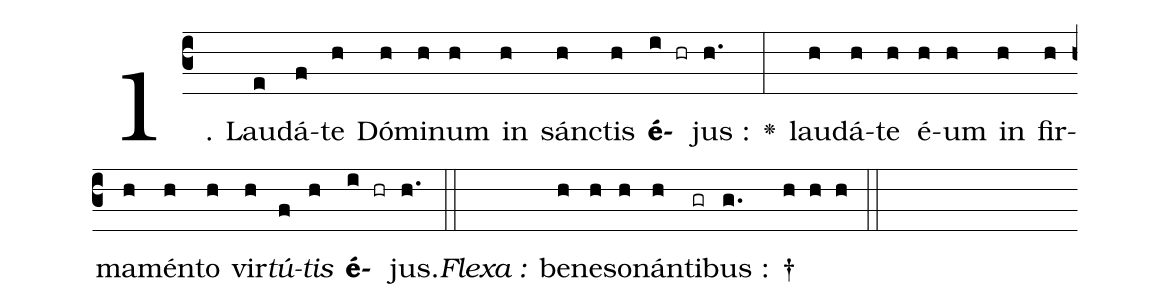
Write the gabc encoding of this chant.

%%
(c3)
1.( )
Lau(e)dá(f)te(h) Dó(h)mi(h)num(h) in(h) sán(h)ctis(h) <b>é</b>(i hr)jus :(h.) <v>\greheightstar</v>(:)
lau(h)dá(h)te(h) é(h)um(h) in(h) fir(h)ma(h)mén(h)to(h) vir(h)<i>tú</i>(f)<i>tis</i>(h) <b>é</b>(i hr)jus.(h.) (::)
<i>Flexa :</i>()
be(h)ne(h)so(h)nán(h)ti(gr)bus :(g. ) †(h h h) (::)
